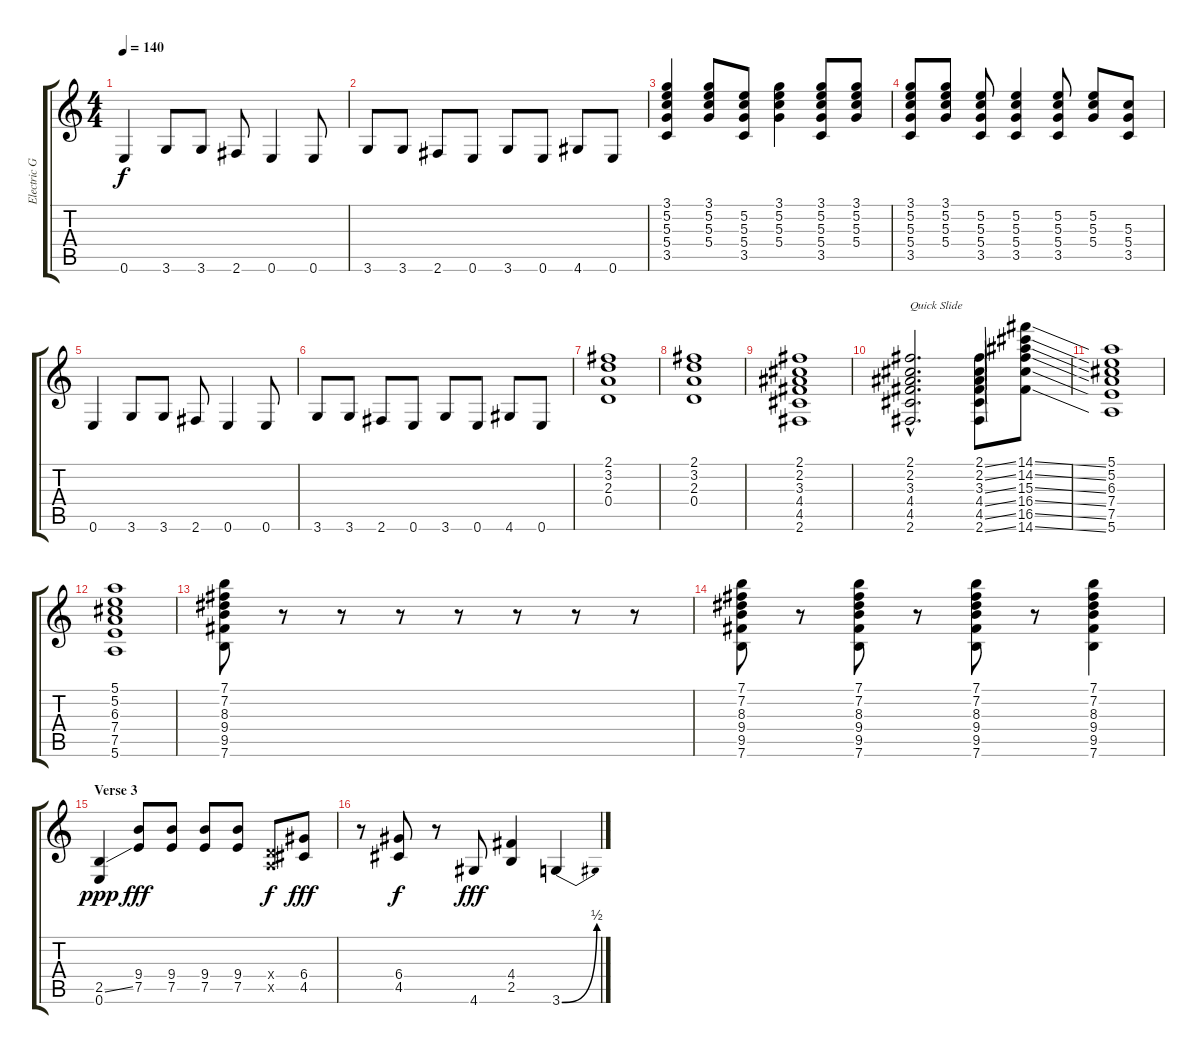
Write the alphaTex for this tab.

\track ("Electric Guitar Right" "Electric G") {instrument distortionguitar}
\staff {score tabs}
\tuning (E4 B3 G3 D3 A2 E2) {hide}
\ts (4 4)
\tempo 140
\clef g2
\ks c
0.6.4{dy f} 3.6.8 3.6.8 2.6.8 0.6.4 0.6.8 |
3.6.8 3.6.8 2.6.8 0.6.8 3.6.8 0.6.8 4.6.8 0.6.8 |
(3.1 5.2 5.3 5.4 3.5).4 (3.1 5.2 5.3 5.4).8 (5.2 5.3 5.4 3.5).8 (3.1 5.2 5.3 5.4).4 (3.1 5.2 5.3 5.4 3.5).8 (3.1 5.2 5.3 5.4).8 |
(3.1 5.2 5.3 5.4 3.5).8 (3.1 5.2 5.3 5.4).8 (5.2 5.3 5.4 3.5).8 (5.2 5.3 5.4 3.5).4 (5.2 5.3 5.4 3.5).8 (5.2 5.3 5.4).8 (5.3 5.4 3.5).8 |
0.6.4 3.6.8 3.6.8 2.6.8 0.6.4 0.6.8 |
3.6.8 3.6.8 2.6.8 0.6.8 3.6.8 0.6.8 4.6.8 0.6.8 |
(2.1 3.2 2.3 0.4).1 |
(2.1 3.2 2.3 0.4).1 |
(2.1 2.2 3.3 4.4 4.5 2.6).1 |
(2.1{hac} 2.2{hac} 3.3{hac} 4.4{hac} 4.5{hac} 2.6{hac}).2{d txt "Quick Slide"} (2.1{ss} 2.2{ss} 3.3{ss} 4.4{ss} 4.5{ss} 2.6{ss}).8 (14.1{ss} 14.2{ss} 15.3{ss} 16.4{ss} 16.5{ss} 14.6{ss}).8 |
(5.1 5.2 6.3 7.4 7.5 5.6).1 |
(5.1 5.2 6.3 7.4 7.5 5.6).1 |
(7.1 7.2 8.3 9.4 9.5 7.6).8 r.8 r.8 r.8 r.8 r.8 r.8 r.8 |
(7.1 7.2 8.3 9.4 9.5 7.6).8 r.8 (7.1 7.2 8.3 9.4 9.5 7.6).8 r.8 (7.1 7.2 8.3 9.4 9.5 7.6).8 r.8 (7.1 7.2 8.3 9.4 9.5 7.6).4 |
\section ("" "Verse 3")
(2.5{ss} 0.6).4{dy ppp} (9.4 7.5).8{dy fff} (9.4 7.5).8 (9.4 7.5).8 (9.4 7.5).8 (0.4{x} 0.5{x}).8{dy f} (6.4 4.5).8{dy fff} |
r.8 (6.4 4.5).8{dy f} r.8 4.6.8{dy fff} (4.4 2.5).4 3.6{be (bend 0 0 60 2)}.4
